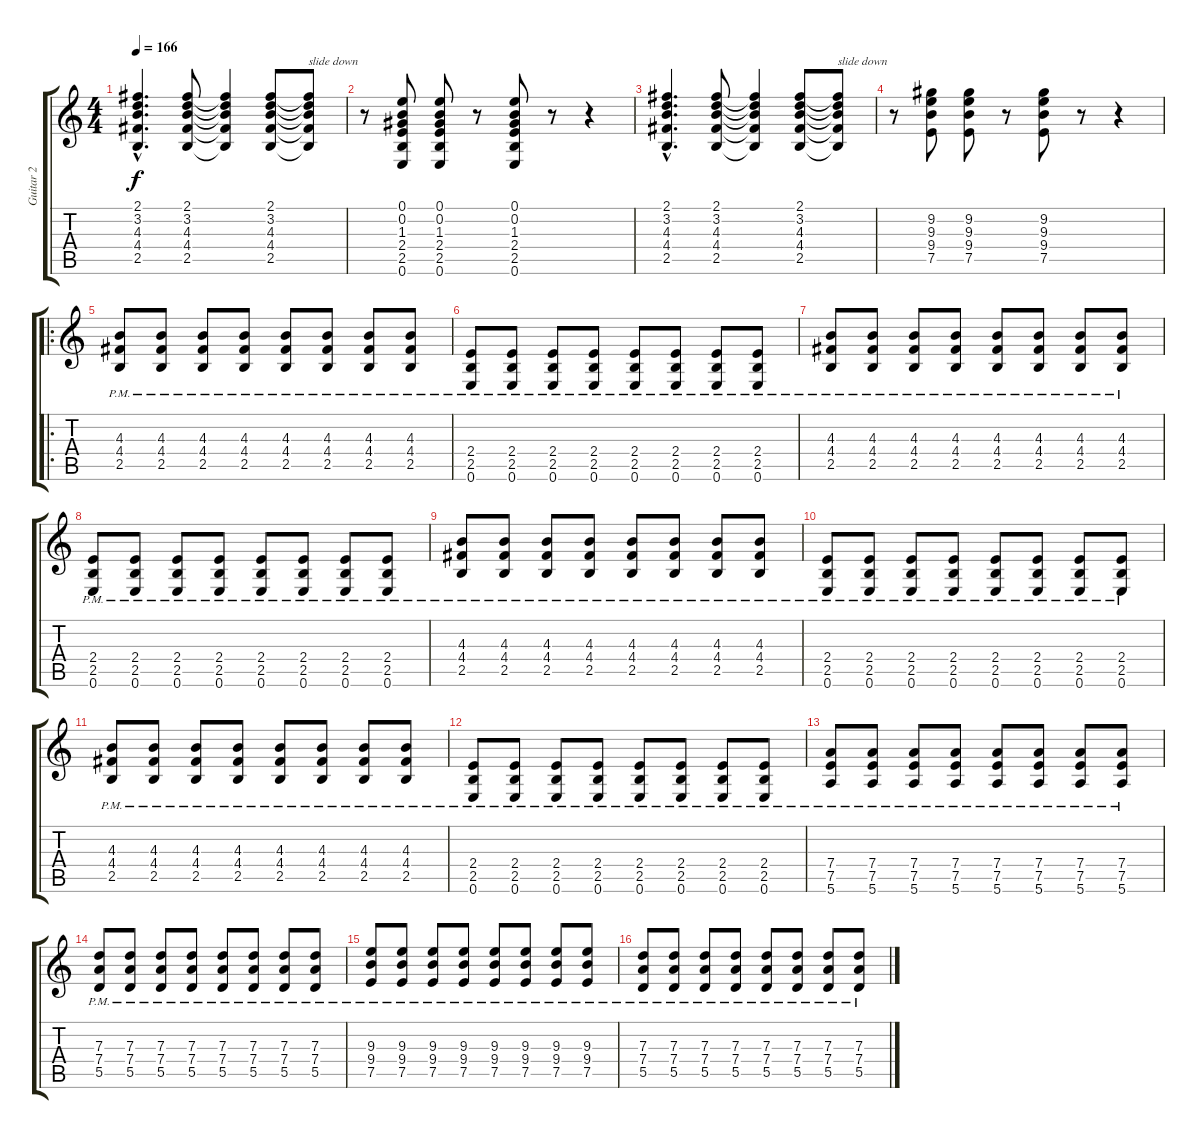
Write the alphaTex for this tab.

\track ("Guitar 2" "Guitar 2") {instrument electricguitarclean}
\staff {score tabs}
\tuning (E4 B3 G3 D3 A2 E2) {hide}
\ts (4 4)
\tempo 166
\clef g2
\ks c
(2.1{hac} 3.2{hac} 4.3{hac} 4.4{hac} 2.5{hac}).4{d dy f instrument electricguitarclean} (2.1 3.2 4.3 4.4 2.5).8 (2.1{t} 3.2{t} 4.3{t} 4.4{t} 2.5{t}).4 (2.1 3.2 4.3 4.4 2.5).8 (2.1{t} 3.2{t} 4.3{t} 4.4{t} 2.5{t}).8{txt "slide down"} |
r.8 (0.1 0.2 1.3 2.4 2.5 0.6).8 (0.1 0.2 1.3 2.4 2.5 0.6).8 r.8 (0.1 0.2 1.3 2.4 2.5 0.6).8 r.8 r.4 |
(2.1{hac} 3.2{hac} 4.3{hac} 4.4{hac} 2.5{hac}).4{d} (2.1 3.2 4.3 4.4 2.5).8 (2.1{t} 3.2{t} 4.3{t} 4.4{t} 2.5{t}).4 (2.1 3.2 4.3 4.4 2.5).8 (2.1{t} 3.2{t} 4.3{t} 4.4{t} 2.5{t}).8{txt "slide down"} |
r.8 (9.2 9.3 9.4 7.5).8 (9.2 9.3 9.4 7.5).8 r.8 (9.2 9.3 9.4 7.5).8 r.8 r.4 |
\ro
(4.3{pm} 4.4{pm} 2.5{pm}).8 (4.3{pm} 4.4{pm} 2.5{pm}).8 (4.3{pm} 4.4{pm} 2.5{pm}).8 (4.3{pm} 4.4{pm} 2.5{pm}).8 (4.3{pm} 4.4{pm} 2.5{pm}).8 (4.3{pm} 4.4{pm} 2.5{pm}).8 (4.3{pm} 4.4{pm} 2.5{pm}).8 (4.3{pm} 4.4{pm} 2.5{pm}).8 |
(2.4{pm} 2.5{pm} 0.6{pm}).8 (2.4{pm} 2.5{pm} 0.6{pm}).8 (2.4{pm} 2.5{pm} 0.6{pm}).8 (2.4{pm} 2.5{pm} 0.6{pm}).8 (2.4{pm} 2.5{pm} 0.6{pm}).8 (2.4{pm} 2.5{pm} 0.6{pm}).8 (2.4{pm} 2.5{pm} 0.6{pm}).8 (2.4{pm} 2.5{pm} 0.6{pm}).8 |
(4.3{pm} 4.4{pm} 2.5{pm}).8 (4.3{pm} 4.4{pm} 2.5{pm}).8 (4.3{pm} 4.4{pm} 2.5{pm}).8 (4.3{pm} 4.4{pm} 2.5{pm}).8 (4.3{pm} 4.4{pm} 2.5{pm}).8 (4.3{pm} 4.4{pm} 2.5{pm}).8 (4.3{pm} 4.4{pm} 2.5{pm}).8 (4.3{pm} 4.4{pm} 2.5{pm}).8 |
(2.4{pm} 2.5{pm} 0.6{pm}).8 (2.4{pm} 2.5{pm} 0.6{pm}).8 (2.4{pm} 2.5{pm} 0.6{pm}).8 (2.4{pm} 2.5{pm} 0.6{pm}).8 (2.4{pm} 2.5{pm} 0.6{pm}).8 (2.4{pm} 2.5{pm} 0.6{pm}).8 (2.4{pm} 2.5{pm} 0.6{pm}).8 (2.4{pm} 2.5{pm} 0.6{pm}).8 |
(4.3{pm} 4.4{pm} 2.5{pm}).8 (4.3{pm} 4.4{pm} 2.5{pm}).8 (4.3{pm} 4.4{pm} 2.5{pm}).8 (4.3{pm} 4.4{pm} 2.5{pm}).8 (4.3{pm} 4.4{pm} 2.5{pm}).8 (4.3{pm} 4.4{pm} 2.5{pm}).8 (4.3{pm} 4.4{pm} 2.5{pm}).8 (4.3{pm} 4.4{pm} 2.5{pm}).8 |
(2.4{pm} 2.5{pm} 0.6{pm}).8 (2.4{pm} 2.5{pm} 0.6{pm}).8 (2.4{pm} 2.5{pm} 0.6{pm}).8 (2.4{pm} 2.5{pm} 0.6{pm}).8 (2.4{pm} 2.5{pm} 0.6{pm}).8 (2.4{pm} 2.5{pm} 0.6{pm}).8 (2.4{pm} 2.5{pm} 0.6{pm}).8 (2.4{pm} 2.5{pm} 0.6{pm}).8 |
(4.3{pm} 4.4{pm} 2.5{pm}).8 (4.3{pm} 4.4{pm} 2.5{pm}).8 (4.3{pm} 4.4{pm} 2.5{pm}).8 (4.3{pm} 4.4{pm} 2.5{pm}).8 (4.3{pm} 4.4{pm} 2.5{pm}).8 (4.3{pm} 4.4{pm} 2.5{pm}).8 (4.3{pm} 4.4{pm} 2.5{pm}).8 (4.3{pm} 4.4{pm} 2.5{pm}).8 |
(2.4{pm} 2.5{pm} 0.6{pm}).8 (2.4{pm} 2.5{pm} 0.6{pm}).8 (2.4{pm} 2.5{pm} 0.6{pm}).8 (2.4{pm} 2.5{pm} 0.6{pm}).8 (2.4{pm} 2.5{pm} 0.6{pm}).8 (2.4{pm} 2.5{pm} 0.6{pm}).8 (2.4{pm} 2.5{pm} 0.6{pm}).8 (2.4{pm} 2.5{pm} 0.6{pm}).8 |
(7.4{pm} 7.5{pm} 5.6{pm}).8 (7.4{pm} 7.5{pm} 5.6{pm}).8 (7.4{pm} 7.5{pm} 5.6{pm}).8 (7.4{pm} 7.5{pm} 5.6{pm}).8 (7.4{pm} 7.5{pm} 5.6{pm}).8 (7.4{pm} 7.5{pm} 5.6{pm}).8 (7.4{pm} 7.5{pm} 5.6{pm}).8 (7.4{pm} 7.5{pm} 5.6{pm}).8 |
(7.3{pm} 7.4{pm} 5.5{pm}).8 (7.3{pm} 7.4{pm} 5.5{pm}).8 (7.3{pm} 7.4{pm} 5.5{pm}).8 (7.3{pm} 7.4{pm} 5.5{pm}).8 (7.3{pm} 7.4{pm} 5.5{pm}).8 (7.3{pm} 7.4{pm} 5.5{pm}).8 (7.3{pm} 7.4{pm} 5.5{pm}).8 (7.3{pm} 7.4{pm} 5.5{pm}).8 |
(9.3{pm} 9.4{pm} 7.5{pm}).8 (9.3{pm} 9.4{pm} 7.5{pm}).8 (9.3{pm} 9.4{pm} 7.5{pm}).8 (9.3{pm} 9.4{pm} 7.5{pm}).8 (9.3{pm} 9.4{pm} 7.5{pm}).8 (9.3{pm} 9.4{pm} 7.5{pm}).8 (9.3{pm} 9.4{pm} 7.5{pm}).8 (9.3{pm} 9.4{pm} 7.5{pm}).8 |
(7.3{pm} 7.4{pm} 5.5{pm}).8 (7.3{pm} 7.4{pm} 5.5{pm}).8 (7.3{pm} 7.4{pm} 5.5{pm}).8 (7.3{pm} 7.4{pm} 5.5{pm}).8 (7.3{pm} 7.4{pm} 5.5{pm}).8 (7.3{pm} 7.4{pm} 5.5{pm}).8 (7.3{pm} 7.4{pm} 5.5{pm}).8 (7.3{pm} 7.4{pm} 5.5{pm}).8
